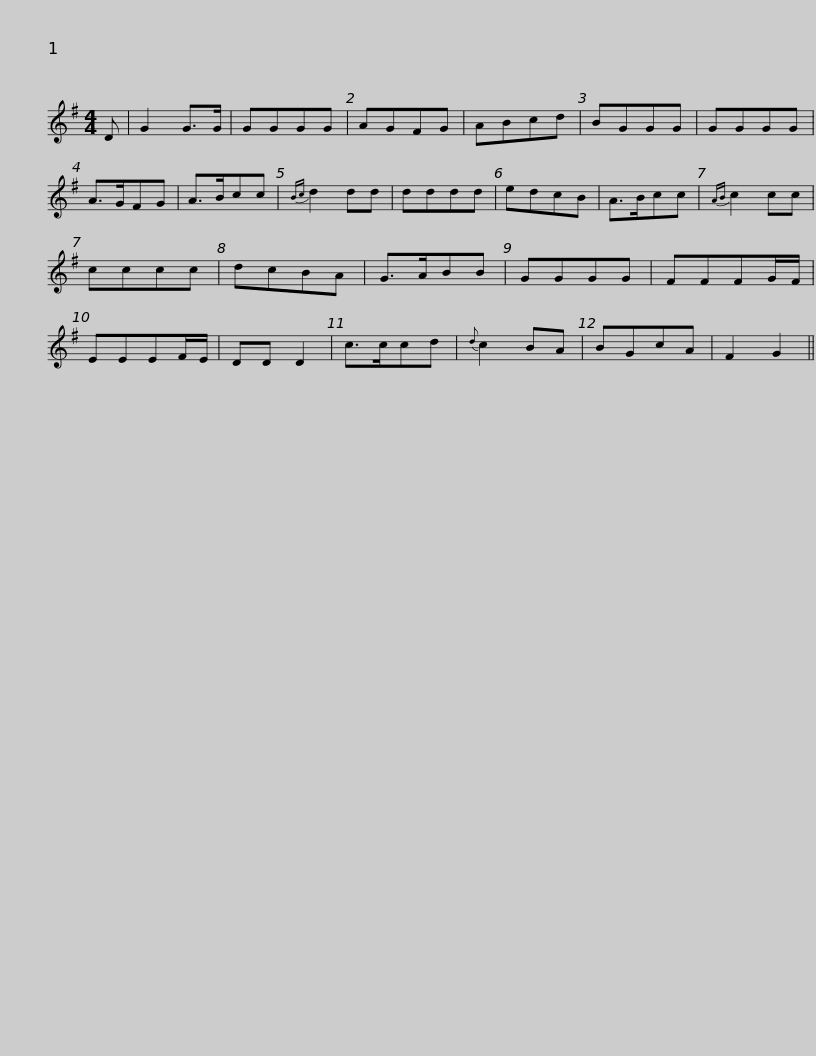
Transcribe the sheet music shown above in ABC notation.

X:1
L:1/8
M:4/4
I:linebreak $
K:G
V:1 treble
V:1
 D | G2 G>G | GGGG | AGFG | ABcd | %5
 BGGG | GGGG | A>GFG | A>Bcc |{Bc} d2 dd | %10
 dddd |$ edcB | A>Bcc |{AB} c2 cc | cccc | %15
 dcBA | G>ABB | GGGG | FFFG/F/ | EEEF/E/ | %20
 DD D2 |$ c>ccd |{d} c2 BA | BGcA | F2 G2 || %25
